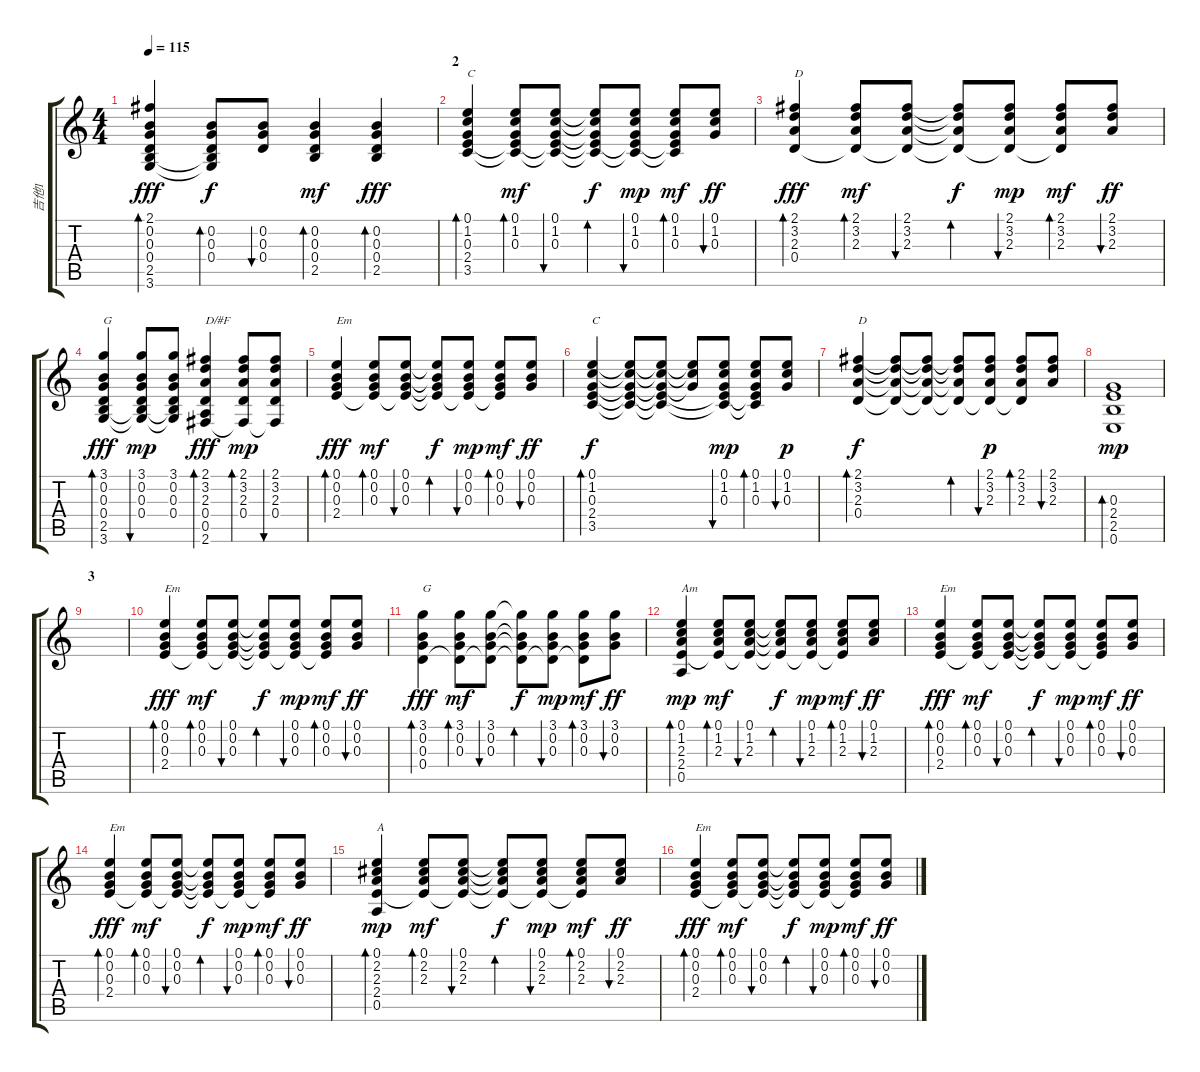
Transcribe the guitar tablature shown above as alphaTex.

\track ("吉他1" "吉他1") {instrument acousticguitarnylon}
\staff {score tabs}
\tuning (E4 B3 G3 D3 A2 E2) {hide}
\ts (4 4)
\tempo 115
\clef g2
\ks c
(2.1{t} 0.2 0.3 0.4 2.5 3.6).4{bd 120 dy fff} (0.2 0.3 0.4 2.5{t} 3.6{t}).8{bd 30 dy f} (0.2 0.3 0.4).8{bu 30} (0.2 0.3 0.4 2.5).4{bd 30 dy mf} (0.2 0.3 0.4 2.5).4{bd 30 dy fff} |
\section ("" "2")
(0.1 1.2 0.3 2.4 3.5).4{bd 30 txt "C"} (0.1 1.2 0.3 2.4{t} 3.5{t}).8{bd 30 dy mf} (0.1 1.2 0.3 2.4{t} 3.5{t}).8{bu 30} (0.1{t} 1.2{t} 0.3{t} 2.4{t} 3.5{t}).8{bd 30 dy f} (0.1 1.2 0.3 2.4{t} 3.5{t}).8{bu 30 dy mp} (0.1 1.2 0.3 2.4{t} 3.5{t}).8{bd 30 dy mf} (0.1 1.2 0.3).8{bu 30 dy ff} |
(2.1 3.2 2.3 0.4).4{bd 30 txt "D" dy fff} (2.1 3.2 2.3 0.4{t}).8{bd 30 dy mf} (2.1 3.2 2.3 0.4{t}).8{bu 30} (2.1{t} 3.2{t} 2.3{t} 0.4{t}).8{bd 30 dy f} (2.1 3.2 2.3 0.4{t}).8{bu 30 dy mp} (2.1 3.2 2.3 0.4{t}).8{bd 30 dy mf} (2.1 3.2 2.3).8{bu 30 dy ff} |
(3.1 0.2 0.3 0.4 2.5 3.6).4{bd 30 txt "G" dy fff} (3.1 0.2 0.3 0.4 2.5{t} 3.6{t}).8{bu 30 dy mp} (3.1 0.2 0.3 0.4 2.5{t} 3.6{t}).8 (2.1 3.2 2.3 0.4 0.5 2.6).4{bd 30 txt "D/#F" dy fff} (2.1 3.2 2.3 0.4 2.6{t}).8{bd 30 dy mp} (2.1 3.2 2.3 0.4 2.6{t}).8{bu 30} |
(0.1 0.2 0.3 2.4).4{bd 30 txt "Em" dy fff} (0.1 0.2 0.3 2.4{t}).8{bd 30 dy mf} (0.1 0.2 0.3 2.4{t}).8{bu 30} (0.1{t} 0.2{t} 0.3{t} 2.4{t}).8{bd 30 dy f} (0.1 0.2 0.3 2.4{t}).8{bu 30 dy mp} (0.1 0.2 0.3 2.4{t}).8{bd 30 dy mf} (0.1 0.2 0.3).8{bu 30 dy ff} |
(0.1 1.2 0.3 2.4 3.5).4{bd 30 txt "C" dy f} (0.1{t} 1.2{t} 0.3{t} 2.4{t} 3.5{t}).8 (0.1{t} 1.2{t} 0.3{t} 2.4{t} 3.5{t}).8 (0.1{t} 1.2{t} 0.3{t}).8 (0.1 1.2 0.3 2.4{t} 3.5{t}).8{bu 30 dy mp} (0.1 1.2 0.3 2.4{t} 3.5{t}).8{bd 30} (0.1 1.2 0.3).8{bu 30 dy p} |
(2.1 3.2 2.3 0.4).4{bd 30 txt "D" dy f} (2.1{t} 3.2{t} 2.3{t} 0.4{t}).8 (2.1{t} 3.2{t} 2.3{t} 0.4{t}).8 (2.1{t} 3.2{t} 2.3{t} 0.4{t}).8{bd 30} (2.1 3.2 2.3 0.4{t}).8{bu 30 dy p} (2.1 3.2 2.3 0.4{t}).8{bd 30} (2.1 3.2 2.3).8{bu 30} |
(0.3 2.4 2.5 0.6).1{bd 60 dy mp} |
\section ("" "3")
|
(0.1 0.2 0.3 2.4).4{bd 30 txt "Em" dy fff volume 8} (0.1 0.2 0.3 2.4{t}).8{bd 30 dy mf} (0.1 0.2 0.3 2.4{t}).8{bu 30} (0.1{t} 0.2{t} 0.3{t} 2.4{t}).8{bd 30 dy f} (0.1 0.2 0.3 2.4{t}).8{bu 30 dy mp} (0.1 0.2 0.3 2.4{t}).8{bd 30 dy mf} (0.1 0.2 0.3).8{bu 30 dy ff} |
(3.1 0.2 0.3 0.4).4{bd 30 txt "G" dy fff} (3.1 0.2 0.3 0.4{t}).8{bd 30 dy mf} (3.1 0.2 0.3 0.4{t}).8{bu 30} (3.1{t} 0.2{t} 0.3{t} 0.4{t}).8{bd 30 dy f} (3.1 0.2 0.3 0.4{t}).8{bu 30 dy mp} (3.1 0.2 0.3 0.4{t}).8{bd 30 dy mf} (3.1 0.2 0.3).8{bu 30 dy ff} |
(0.1 1.2 2.3 2.4 0.5).4{bd 30 txt "Am" dy mp} (0.1 1.2 2.3 2.4{t}).8{bd 30 dy mf} (0.1 1.2 2.3 2.4{t}).8{bu 30} (0.1{t} 1.2{t} 2.3{t} 2.4{t}).8{bd 30 dy f} (0.1 1.2 2.3 2.4{t}).8{bu 30 dy mp} (0.1 1.2 2.3 2.4{t}).8{bd 30 dy mf} (0.1 1.2 2.3).8{bu 30 dy ff} |
(0.1 0.2 0.3 2.4).4{bd 30 txt "Em" dy fff} (0.1 0.2 0.3 2.4{t}).8{bd 30 dy mf} (0.1 0.2 0.3 2.4{t}).8{bu 30} (0.1{t} 0.2{t} 0.3{t} 2.4{t}).8{bd 30 dy f} (0.1 0.2 0.3 2.4{t}).8{bu 30 dy mp} (0.1 0.2 0.3 2.4{t}).8{bd 30 dy mf} (0.1 0.2 0.3).8{bu 30 dy ff} |
(0.1 0.2 0.3 2.4).4{bd 30 txt "Em" dy fff} (0.1 0.2 0.3 2.4{t}).8{bd 30 dy mf} (0.1 0.2 0.3 2.4{t}).8{bu 30} (0.1{t} 0.2{t} 0.3{t} 2.4{t}).8{bd 30 dy f} (0.1 0.2 0.3 2.4{t}).8{bu 30 dy mp} (0.1 0.2 0.3 2.4{t}).8{bd 30 dy mf} (0.1 0.2 0.3).8{bu 30 dy ff} |
(0.1 2.2 2.3 2.4 0.5).4{bd 30 txt "A" dy mp} (0.1 2.2 2.3 2.4{t}).8{bd 30 dy mf} (0.1 2.2 2.3 2.4{t}).8{bu 30} (0.1{t} 2.2{t} 2.3{t} 2.4{t}).8{bd 30 dy f} (0.1 2.2 2.3 2.4{t}).8{bu 30 dy mp} (0.1 2.2 2.3 2.4{t}).8{bd 30 dy mf} (0.1 2.2 2.3).8{bu 30 dy ff} |
(0.1 0.2 0.3 2.4).4{bd 30 txt "Em" dy fff} (0.1 0.2 0.3 2.4{t}).8{bd 30 dy mf} (0.1 0.2 0.3 2.4{t}).8{bu 30} (0.1{t} 0.2{t} 0.3{t} 2.4{t}).8{bd 30 dy f} (0.1 0.2 0.3 2.4{t}).8{bu 30 dy mp} (0.1 0.2 0.3 2.4{t}).8{bd 30 dy mf} (0.1 0.2 0.3).8{bu 30 dy ff}
